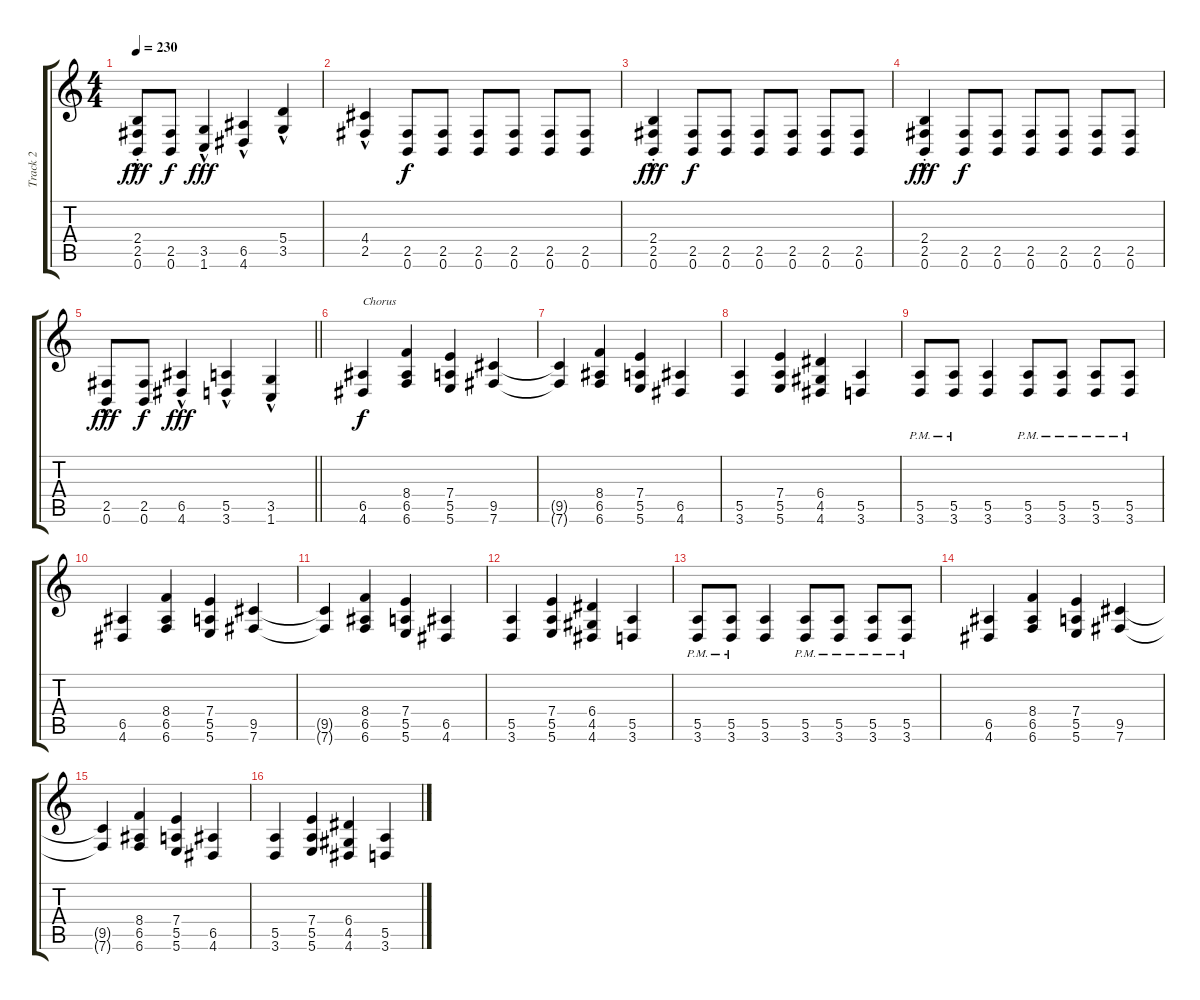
\track ("Track 2" "Track 2") {instrument distortionguitar}
\staff {score tabs}
\tuning (B3 Gb3 D3 A2 E2 B1) {hide}
\ts (4 4)
\tempo 230
\clef g2
\ks c
(2.4{st} 2.5{hac} 0.6{hac}).8{dy fff} (2.5 0.6).8{dy f} (3.5{hac} 1.6{hac}).4{dy fff} (6.5{hac} 4.6{hac}).4 (5.4{hac} 3.5{hac}).4 |
(4.4{hac} 2.5{hac}).4 (2.5 0.6).8{dy f} (2.5 0.6).8 (2.5 0.6).8 (2.5 0.6).8 (2.5 0.6).8 (2.5 0.6).8 |
(2.4{st} 2.5{hac st} 0.6{hac st}).4{dy fff} (2.5 0.6).8{dy f} (2.5 0.6).8 (2.5 0.6).8 (2.5 0.6).8 (2.5 0.6).8 (2.5 0.6).8 |
(2.4{st} 2.5{hac st} 0.6{hac st}).4{dy fff} (2.5 0.6).8{dy f} (2.5 0.6).8 (2.5 0.6).8 (2.5 0.6).8 (2.5 0.6).8 (2.5 0.6).8 |
\barLineRight lightlight
(2.5{hac} 0.6{hac}).8{dy fff} (2.5 0.6).8{dy f} (6.5{hac} 4.6{hac}).4{dy fff} (5.5{hac} 3.6{hac}).4 (3.5{hac} 1.6{hac}).4 |
(6.5 4.6).4{txt "Chorus" dy f} (8.4 6.5 6.6).4 (7.4 5.5 5.6).4 (9.5 7.6).4 |
(9.5{t} 7.6{t}).4 (8.4 6.5 6.6).4 (7.4 5.5 5.6).4 (6.5 4.6).4 |
(5.5 3.6).4 (7.4 5.5 5.6).4 (6.4 4.5 4.6).4 (5.5 3.6).4 |
(5.5{pm} 3.6{pm}).8 (5.5{pm} 3.6{pm}).8 (5.5 3.6).4 (5.5{pm} 3.6{pm}).8 (5.5{pm} 3.6{pm}).8 (5.5{pm} 3.6{pm}).8 (5.5{pm} 3.6{pm}).8 |
(6.5 4.6).4 (8.4 6.5 6.6).4 (7.4 5.5 5.6).4 (9.5 7.6).4 |
(9.5{t} 7.6{t}).4 (8.4 6.5 6.6).4 (7.4 5.5 5.6).4 (6.5 4.6).4 |
(5.5 3.6).4 (7.4 5.5 5.6).4 (6.4 4.5 4.6).4 (5.5 3.6).4 |
(5.5{pm} 3.6{pm}).8 (5.5{pm} 3.6{pm}).8 (5.5 3.6).4 (5.5{pm} 3.6{pm}).8 (5.5{pm} 3.6{pm}).8 (5.5{pm} 3.6{pm}).8 (5.5{pm} 3.6{pm}).8 |
(6.5 4.6).4 (8.4 6.5 6.6).4 (7.4 5.5 5.6).4 (9.5 7.6).4 |
(9.5{t} 7.6{t}).4 (8.4 6.5 6.6).4 (7.4 5.5 5.6).4 (6.5 4.6).4 |
(5.5 3.6).4 (7.4 5.5 5.6).4 (6.4 4.5 4.6).4 (5.5 3.6).4
